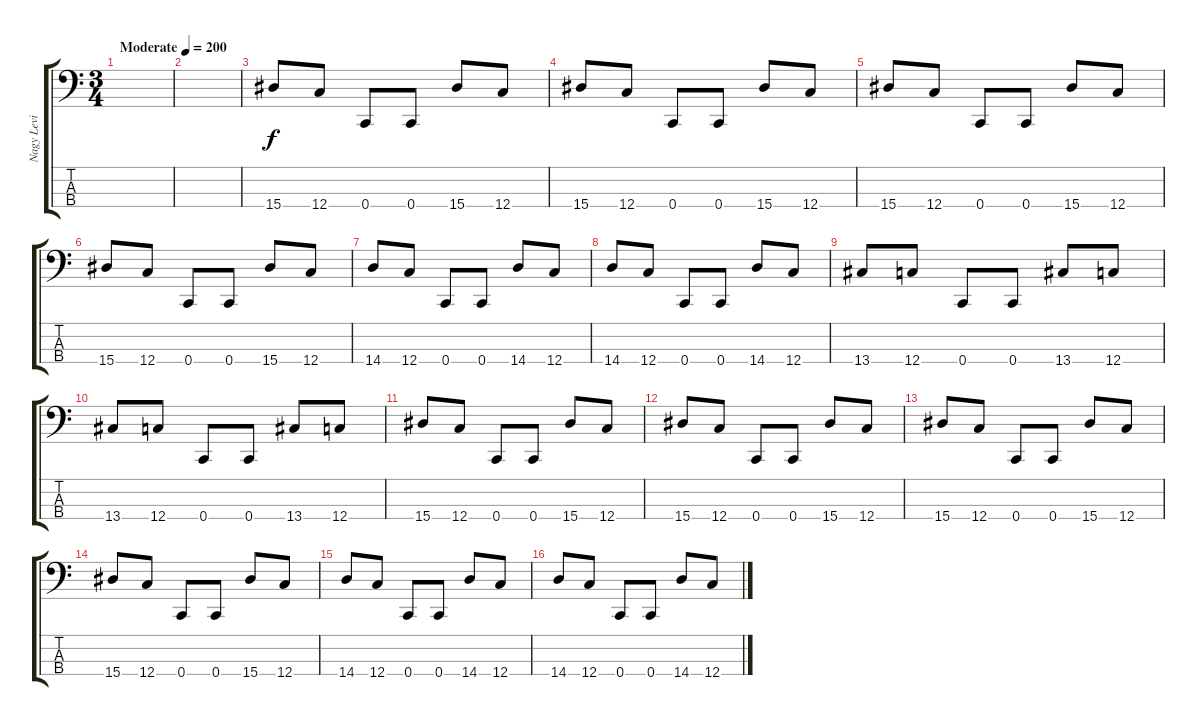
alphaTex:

\track ("Nagy Levi" "Nagy Levi") {instrument electricbassfinger}
\staff {score tabs}
\tuning (F2 C2 G1 C1) {hide}
\ts (3 4)
\tempo (200 "Moderate")
\clef f4
\ks c
|
|
15.4.8 12.4.8 0.4.8 0.4.8 15.4.8 12.4.8 |
15.4.8 12.4.8 0.4.8 0.4.8 15.4.8 12.4.8 |
15.4.8 12.4.8 0.4.8 0.4.8 15.4.8 12.4.8 |
15.4.8 12.4.8 0.4.8 0.4.8 15.4.8 12.4.8 |
14.4.8 12.4.8 0.4.8 0.4.8 14.4.8 12.4.8 |
14.4.8 12.4.8 0.4.8 0.4.8 14.4.8 12.4.8 |
13.4.8 12.4.8 0.4.8 0.4.8 13.4.8 12.4.8 |
13.4.8 12.4.8 0.4.8 0.4.8 13.4.8 12.4.8 |
15.4.8 12.4.8 0.4.8 0.4.8 15.4.8 12.4.8 |
15.4.8 12.4.8 0.4.8 0.4.8 15.4.8 12.4.8 |
15.4.8 12.4.8 0.4.8 0.4.8 15.4.8 12.4.8 |
15.4.8 12.4.8 0.4.8 0.4.8 15.4.8 12.4.8 |
14.4.8 12.4.8 0.4.8 0.4.8 14.4.8 12.4.8 |
14.4.8 12.4.8 0.4.8 0.4.8 14.4.8 12.4.8
